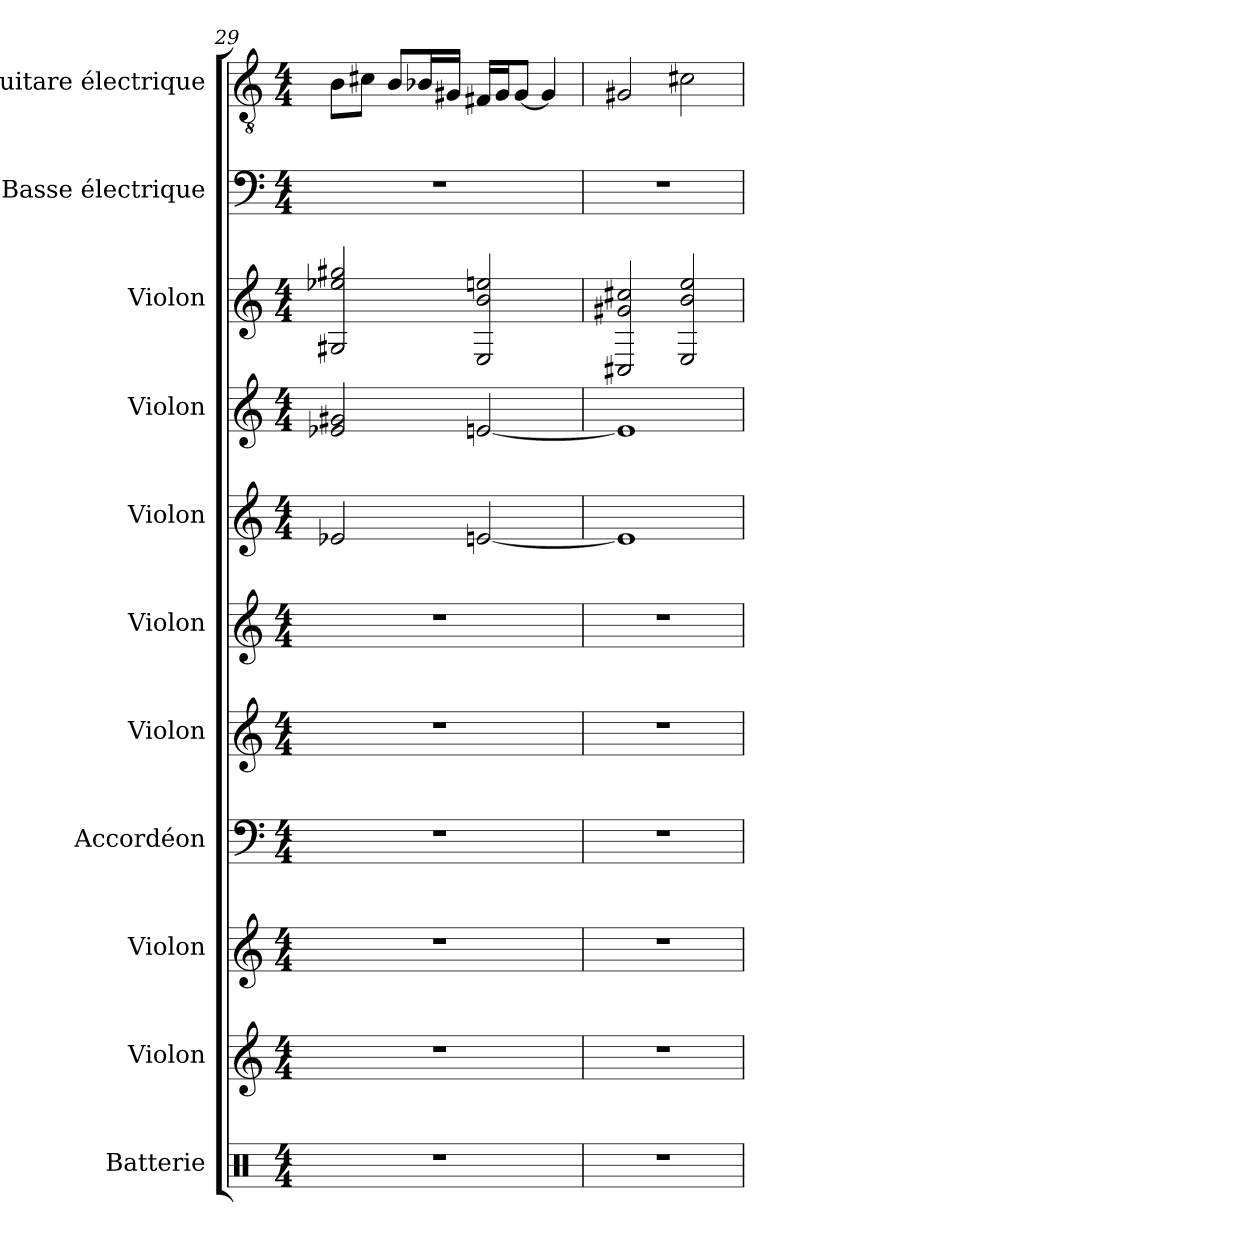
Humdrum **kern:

**kern	**kern	**kern	**kern	**kern	**kern	**kern	**kern	**kern	**kern	**kern
*part11	*part10	*part9	*part8	*part7	*part6	*part5	*part4	*part3	*part2	*part1
*staff11	*staff10	*staff9	*staff8	*staff7	*staff6	*staff5	*staff4	*staff3	*staff2	*staff1
*I"Batterie	*I"Violon	*I"Violon	*I"Accordéon	*I"Violon	*I"Violon	*I"Violon	*I"Violon	*I"Violon	*I"Basse électrique	*I"Guitare électrique
*I'Bat.	*I'Vln.	*I'Vln.	*I'Acc.	*I'Vln.	*I'Vln.	*I'Vln.	*I'Vln.	*I'Vln.	*I'B. él.	*I'Guit. El.
*clefX	*clefG2	*clefG2	*clefF4	*clefG2	*clefG2	*clefG2	*clefG2	*clefG2	*clefF4	*clefGv2
*	*	*	*	*	*	*	*	*	*ITrd7c12	*
*k[]	*k[]	*k[]	*k[]	*k[]	*k[]	*k[]	*k[]	*k[]	*k[]	*k[]
*M4/4	*M4/4	*M4/4	*M4/4	*M4/4	*M4/4	*M4/4	*M4/4	*M4/4	*M4/4	*M4/4
=29	=29	=29	=29	=29	=29	=29	=29	=29	=29	=29
1r	1r	1r	1r	1r	1r	2e-X/	2e-X/ 2g#X/	2G#X/ 2ee-X/ 2gg#X/	1r	8B\L
.	.	.	.	.	.	.	.	.	.	8c#X\J
.	.	.	.	.	.	.	.	.	.	8B/L
.	.	.	.	.	.	.	.	.	.	16B-X/L
.	.	.	.	.	.	.	.	.	.	16G#X/JJ
.	.	.	.	.	.	[2en/	[2en/	2E/ 2b/ 2een/	.	16F#X/LL
.	.	.	.	.	.	.	.	.	.	16G#/J
.	.	.	.	.	.	.	.	.	.	[8G#/J
.	.	.	.	.	.	.	.	.	.	4G#/]
=30	=30	=30	=30	=30	=30	=30	=30	=30	=30	=30
1r	1r	1r	1r	1r	1r	1e]	1e]	2C#X/ 2g#X/ 2cc#X/	1r	2G#X/
.	.	.	.	.	.	.	.	2E/ 2b/ 2ee/	.	2c#X\
=	=	=	=	=	=	=	=	=	=	=
*-	*-	*-	*-	*-	*-	*-	*-	*-	*-	*-
